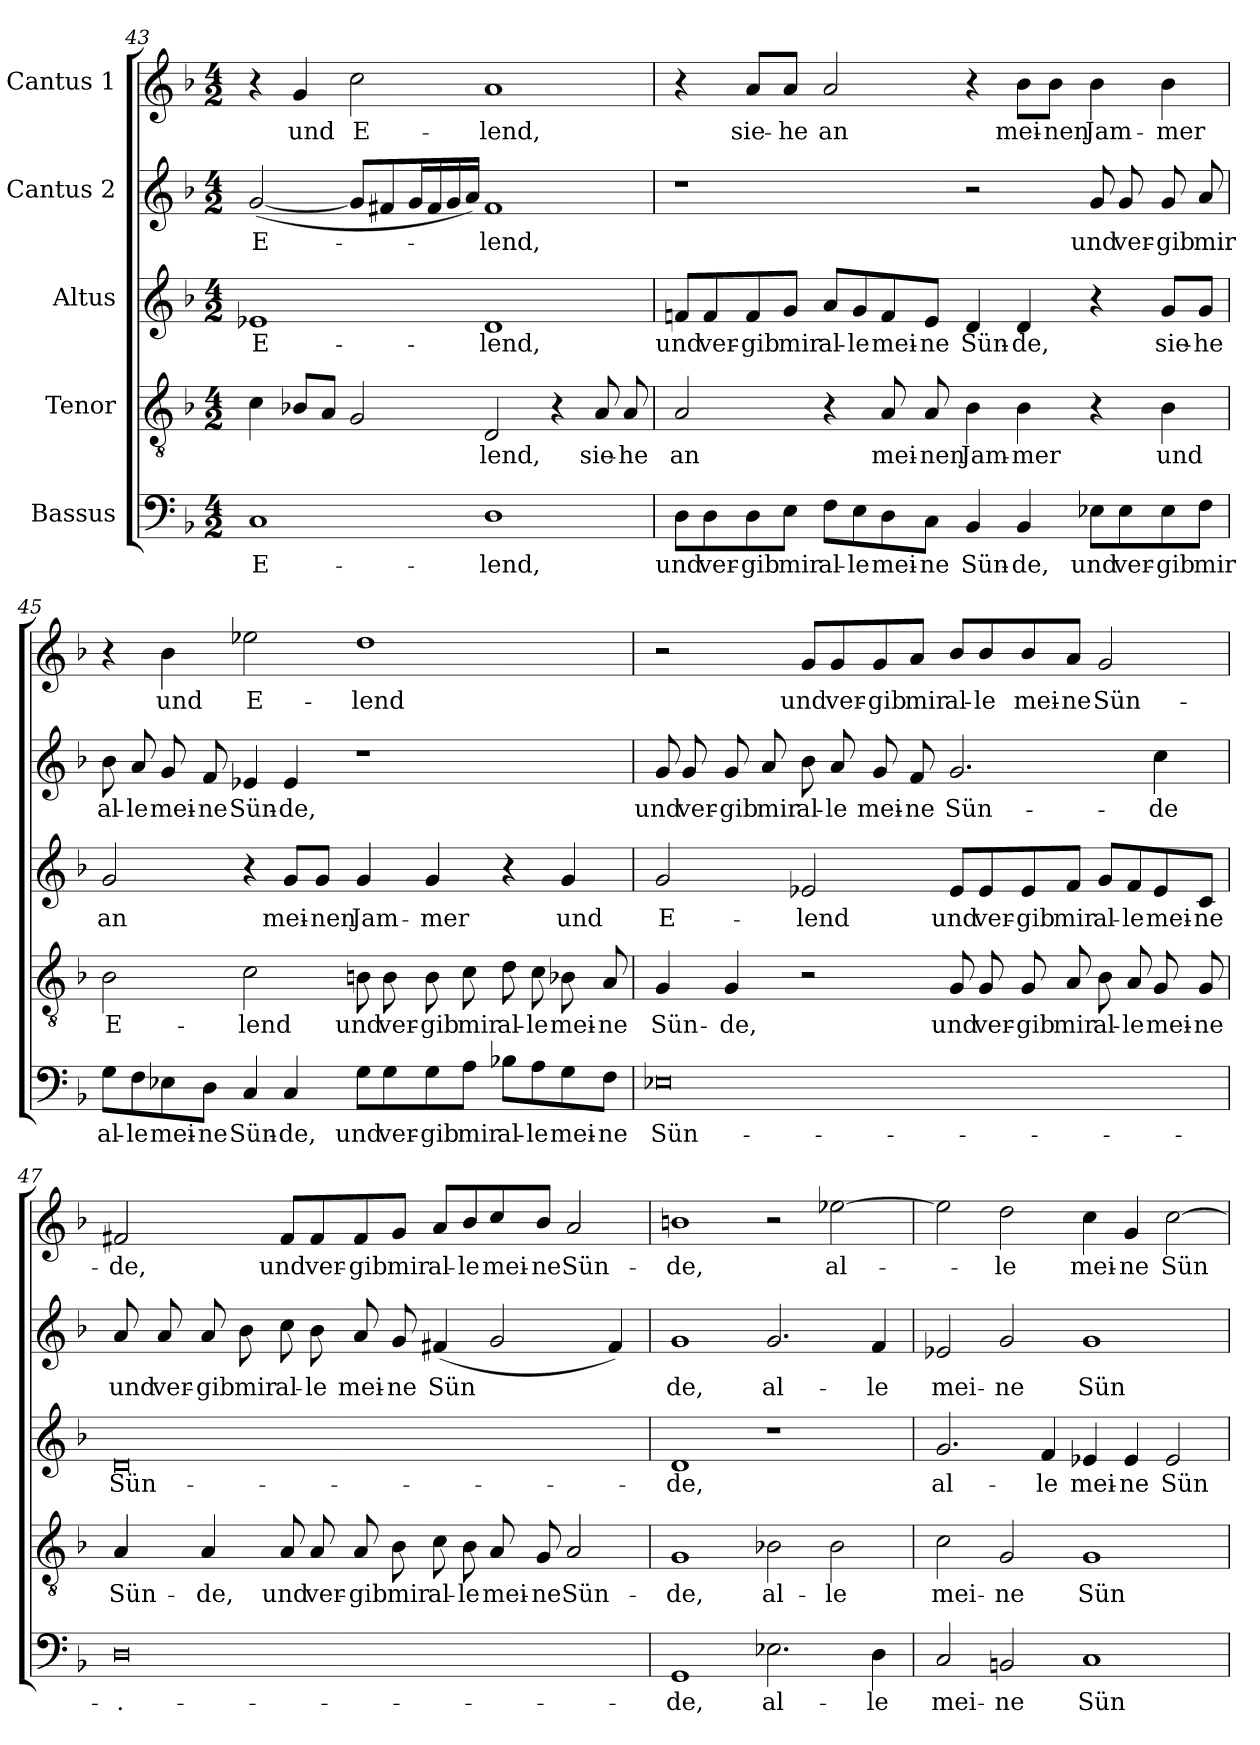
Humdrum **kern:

**kern	**text	**kern	**text	**kern	**text	**kern	**text	**kern	**text
*part5	*part5	*part4	*part4	*part3	*part3	*part2	*part2	*part1	*part1
*staff5	*staff5	*staff4	*staff4	*staff3	*staff3	*staff2	*staff2	*staff1	*staff1
*I"Bassus	*	*I"Tenor	*	*I"Altus	*	*I"Cantus 2	*	*I"Cantus 1	*
*clefF4	*	*clefGv2	*	*clefG2	*	*clefG2	*	*clefG2	*
*k[b-]	*	*k[b-]	*	*k[b-]	*	*k[b-]	*	*k[b-]	*
*F:	*	*F:	*	*F:	*	*F:	*	*F:	*
*M4/2	*	*M4/2	*	*M4/2	*	*M4/2	*	*M4/2	*
=43	=43	=43	=43	=43	=43	=43	=43	=43	=43
!	!LO:LY:b	!	!	!	!LO:LY:b	!	!LO:LY:b	!	!
1C	E-	4c\	.	1e-X	E-	(<[2g/	E-	4r	.
!	!	!	!	!	!	!	!	!	!LO:LY:b
.	.	8B-X/L	.	.	.	.	.	4g/	und
.	.	8A/J	.	.	.	.	.	.	.
!	!	!	!	!	!	!	!	!	!LO:LY:b
.	.	2G/	.	.	.	8g/L]	.	2cc\	E-
.	.	.	.	.	.	8f#X/	.	.	.
.	.	.	.	.	.	16g/L	.	.	.
.	.	.	.	.	.	16f#/	.	.	.
.	.	.	.	.	.	16g/	.	.	.
.	.	.	.	.	.	16a/JJ)	.	.	.
!	!LO:LY:b	!	!LO:LY:b	!	!LO:LY:b	!	!LO:LY:b	!	!LO:LY:b
1D	-lend,	2D/	lend,	1d	-lend,	1f#	-lend,	1a	-lend,
.	.	4r	.	.	.	.	.	.	.
!	!	!	!LO:LY:b	!	!	!	!	!	!
.	.	8A/	sie-	.	.	.	.	.	.
!	!	!	!LO:LY:b	!	!	!	!	!	!
.	.	8A/	-he	.	.	.	.	.	.
!!LO:PB:g=z
=44	=44	=44	=44	=44	=44	=44	=44	=44	=44
!	!LO:LY:b	!	!LO:LY:b	!	!LO:LY:b	!	!	!	!
8D\L	und	2A/	an	8fn/L	und	1r	.	4r	.
!	!LO:LY:b	!	!	!	!LO:LY:b	!	!	!	!
8D\	ver-	.	.	8f/	ver-	.	.	.	.
!	!LO:LY:b	!	!	!	!LO:LY:b	!	!	!	!LO:LY:b
8D\	-gib	.	.	8f/	-gib	.	.	8a/L	sie-
!	!LO:LY:b	!	!	!	!LO:LY:b	!	!	!	!LO:LY:b
8E\J	mir	.	.	8g/J	mir	.	.	8a/J	-he
!	!LO:LY:b	!	!	!	!LO:LY:b	!	!	!	!LO:LY:b
8F\L	al-	4r	.	8a/L	al-	.	.	2a/	an
!	!LO:LY:b	!	!	!	!LO:LY:b	!	!	!	!
8E\	-le	.	.	8g/	-le	.	.	.	.
!	!LO:LY:b	!	!LO:LY:b	!	!LO:LY:b	!	!	!	!
8D\	mei-	8A/	mei-	8f/	mei-	.	.	.	.
!	!LO:LY:b	!	!LO:LY:b	!	!LO:LY:b	!	!	!	!
8C\J	-ne	8A/	-nen	8e/J	-ne	.	.	.	.
!	!LO:LY:b	!	!LO:LY:b	!	!LO:LY:b	!	!	!	!
4BB-/	Sün-	4B-\	Jam-	4d/	Sün-	2r	.	4r	.
!	!LO:LY:b	!	!LO:LY:b	!	!LO:LY:b	!	!	!	!LO:LY:b
4BB-/	-de,	4B-\	-mer	4d/	-de,	.	.	8b-\L	mei-
!	!	!	!	!	!	!	!	!	!LO:LY:b
.	.	.	.	.	.	.	.	8b-\J	-nen
!	!LO:LY:b	!	!	!	!	!	!LO:LY:b	!	!LO:LY:b
8E-X\L	und	4r	.	4r	.	8g/	und	4b-\	Jam-
!	!LO:LY:b	!	!	!	!	!	!LO:LY:b	!	!
8E-\	ver-	.	.	.	.	8g/	ver-	.	.
!	!LO:LY:b	!	!LO:LY:b	!	!LO:LY:b	!	!LO:LY:b	!	!LO:LY:b
8E-\	-gib	4B-\	und	8g/L	sie-	8g/	-gib	4b-\	-mer
!	!LO:LY:b	!	!	!	!LO:LY:b	!	!LO:LY:b	!	!
8F\J	mir	.	.	8g/J	-he	8a/	mir	.	.
!!LO:LB:g=z
=45	=45	=45	=45	=45	=45	=45	=45	=45	=45
!	!LO:LY:b	!	!LO:LY:b	!	!LO:LY:b	!	!LO:LY:b	!	!
8G\L	al-	2B-\	E-	2g/	an	8b-\	al-	4r	.
!	!LO:LY:b	!	!	!	!	!	!LO:LY:b	!	!
8F\	-le	.	.	.	.	8a/	-le	.	.
!	!LO:LY:b	!	!	!	!	!	!LO:LY:b	!	!LO:LY:b
8E-X\	mei-	.	.	.	.	8g/	mei-	4b-\	und
!	!LO:LY:b	!	!	!	!	!	!LO:LY:b	!	!
8D\J	-ne	.	.	.	.	8f/	-ne	.	.
!	!LO:LY:b	!	!LO:LY:b	!	!	!	!LO:LY:b	!	!LO:LY:b
4C/	Sün-	2c\	-lend	4r	.	4e-X/	Sün-	2ee-X\	E-
!	!LO:LY:b	!	!	!	!LO:LY:b	!	!LO:LY:b	!	!
4C/	-de,	.	.	8g/L	mei-	4e-/	-de,	.	.
!	!	!	!	!	!LO:LY:b	!	!	!	!
.	.	.	.	8g/J	-nen	.	.	.	.
!	!LO:LY:b	!	!LO:LY:b	!	!LO:LY:b	!	!	!	!LO:LY:b
8G\L	und	8Bn\	und	4g/	Jam-	1r	.	1dd	-lend
!	!LO:LY:b	!	!LO:LY:b	!	!	!	!	!	!
8G\	ver-	8B\	ver-	.	.	.	.	.	.
!	!LO:LY:b	!	!LO:LY:b	!	!LO:LY:b	!	!	!	!
8G\	-gib	8B\	-gib	4g/	-mer	.	.	.	.
!	!LO:LY:b	!	!LO:LY:b	!	!	!	!	!	!
8A\J	mir	8c\	mir	.	.	.	.	.	.
!	!LO:LY:b	!	!LO:LY:b	!	!	!	!	!	!
8B-X\L	al-	8d\	al-	4r	.	.	.	.	.
!	!LO:LY:b	!	!LO:LY:b	!	!	!	!	!	!
8A\	-le	8c\	-le	.	.	.	.	.	.
!	!LO:LY:b	!	!LO:LY:b	!	!LO:LY:b	!	!	!	!
8G\	mei-	8B-X\	mei-	4g/	und	.	.	.	.
!	!LO:LY:b	!	!LO:LY:b	!	!	!	!	!	!
8F\J	-ne	8A/	-ne	.	.	.	.	.	.
!!LO:LB:g=z
=46	=46	=46	=46	=46	=46	=46	=46	=46	=46
!	!LO:LY:b	!	!LO:LY:b	!	!LO:LY:b	!	!LO:LY:b	!	!
0E-X	Sün-	4G/	Sün-	2g/	E-	8g/	und	2r	.
!	!	!	!	!	!	!	!LO:LY:b	!	!
.	.	.	.	.	.	8g/	ver-	.	.
!	!	!	!LO:LY:b	!	!	!	!LO:LY:b	!	!
.	.	4G/	-de,	.	.	8g/	-gib	.	.
!	!	!	!	!	!	!	!LO:LY:b	!	!
.	.	.	.	.	.	8a/	mir	.	.
!	!	!	!	!	!LO:LY:b	!	!LO:LY:b	!	!LO:LY:b
.	.	2r	.	2e-X/	-lend	8b-\	al-	8g/L	und
!	!	!	!	!	!	!	!LO:LY:b	!	!LO:LY:b
.	.	.	.	.	.	8a/	-le	8g/	ver-
!	!	!	!	!	!	!	!LO:LY:b	!	!LO:LY:b
.	.	.	.	.	.	8g/	mei-	8g/	-gib
!	!	!	!	!	!	!	!LO:LY:b	!	!LO:LY:b
.	.	.	.	.	.	8f/	-ne	8a/J	mir
!	!	!	!LO:LY:b	!	!LO:LY:b	!	!LO:LY:b	!	!LO:LY:b
.	.	8G/	und	8e-/L	und	2.g/	Sün-	8b-/L	al-
!	!	!	!LO:LY:b	!	!LO:LY:b	!	!	!	!LO:LY:b
.	.	8G/	ver-	8e-/	ver-	.	.	8b-/	-le
!	!	!	!LO:LY:b	!	!LO:LY:b	!	!	!	!LO:LY:b
.	.	8G/	-gib	8e-/	-gib	.	.	8b-/	mei-
!	!	!	!LO:LY:b	!	!LO:LY:b	!	!	!	!LO:LY:b
.	.	8A/	mir	8f/J	mir	.	.	8a/J	-ne
!	!	!	!LO:LY:b	!	!LO:LY:b	!	!	!	!LO:LY:b
.	.	8B-\	al-	8g/L	al-	.	.	2g/	Sün-
!	!	!	!LO:LY:b	!	!LO:LY:b	!	!	!	!
.	.	8A/	-le	8f/	-le	.	.	.	.
!	!	!	!LO:LY:b	!	!LO:LY:b	!	!LO:LY:b	!	!
.	.	8G/	mei-	8e-/	mei-	4cc\	-de	.	.
!	!	!	!LO:LY:b	!	!LO:LY:b	!	!	!	!
.	.	8G/	-ne	8c/J	-ne	.	.	.	.
!!LO:PB:g=z
=47	=47	=47	=47	=47	=47	=47	=47	=47	=47
!	!LO:LY:b	!	!LO:LY:b	!	!LO:LY:b	!	!LO:LY:b	!	!LO:LY:b
0D	-.-	4A/	Sün-	0d	Sün-	8a/	und	2f#X/	-de,
!	!	!	!	!	!	!	!LO:LY:b	!	!
.	.	.	.	.	.	8a/	ver-	.	.
!	!	!	!LO:LY:b	!	!	!	!LO:LY:b	!	!
.	.	4A/	-de,	.	.	8a/	-gib	.	.
!	!	!	!	!	!	!	!LO:LY:b	!	!
.	.	.	.	.	.	8b-\	mir	.	.
!	!	!	!LO:LY:b	!	!	!	!LO:LY:b	!	!LO:LY:b
.	.	8A/	und	.	.	8cc\	al-	8f#/L	und
!	!	!	!LO:LY:b	!	!	!	!LO:LY:b	!	!LO:LY:b
.	.	8A/	ver-	.	.	8b-\	-le	8f#/	ver-
!	!	!	!LO:LY:b	!	!	!	!LO:LY:b	!	!LO:LY:b
.	.	8A/	-gib	.	.	8a/	mei-	8f#/	-gib
!	!	!	!LO:LY:b	!	!	!	!LO:LY:b	!	!LO:LY:b
.	.	8B-\	mir	.	.	8g/	-ne	8g/J	mir
!	!	!	!LO:LY:b	!	!	!	!LO:LY:b	!	!LO:LY:b
.	.	8c\	al-	.	.	(<4f#X/	Sün	8a/L	al-
!	!	!	!LO:LY:b	!	!	!	!	!	!LO:LY:b
.	.	8B-\	-le	.	.	.	.	8b-/	-le
!	!	!	!LO:LY:b	!	!	!	!	!	!LO:LY:b
.	.	8A/	mei-	.	.	2g/	.	8cc/	mei-
!	!	!	!LO:LY:b	!	!	!	!	!	!LO:LY:b
.	.	8G/	-ne	.	.	.	.	8b-/J	-ne
!	!	!	!LO:LY:b	!	!	!	!	!	!LO:LY:b
.	.	2A/	Sün-	.	.	.	.	2a/	Sün-
.	.	.	.	.	.	4f#/)	.	.	.
=48	=48	=48	=48	=48	=48	=48	=48	=48	=48
!	!LO:LY:b	!	!LO:LY:b	!	!LO:LY:b	!	!LO:LY:b	!	!LO:LY:b
1GG	-de,	1G	-de,	1d	-de,	1g	de,	1bn	-de,
!	!LO:LY:b	!	!LO:LY:b	!	!	!	!LO:LY:b	!	!
2.E-X\	al-	2B-X\	al-	1r	.	2.g/	al-	2r	.
!	!	!	!LO:LY:b	!	!	!	!	!	!LO:LY:b
.	.	2B-\	-le	.	.	.	.	[2ee-X\	al-
!	!LO:LY:b	!	!	!	!	!	!LO:LY:b	!	!
4D\	-le	.	.	.	.	4f/	-le	.	.
=49	=49	=49	=49	=49	=49	=49	=49	=49	=49
!	!LO:LY:b	!	!LO:LY:b	!	!LO:LY:b	!	!LO:LY:b	!	!
2C/	mei-	2c\	mei-	2.g/	al-	2e-X/	mei-	2ee-\]	.
!	!LO:LY:b	!	!LO:LY:b	!	!	!	!LO:LY:b	!	!LO:LY:b
2BBn/	-ne	2G/	-ne	.	.	2g/	-ne	2dd\	-le
!	!	!	!	!	!LO:LY:b	!	!	!	!
.	.	.	.	4f/	-le	.	.	.	.
!	!LO:LY:b	!	!LO:LY:b	!	!LO:LY:b	!	!LO:LY:b	!	!LO:LY:b
1C	Sün-	1G	Sün-	4e-X/	mei-	1g	Sün-	4cc\	mei-
!	!	!	!	!	!LO:LY:b	!	!	!	!LO:LY:b
.	.	.	.	4e-/	-ne	.	.	4g/	-ne
!	!	!	!	!	!LO:LY:b	!	!	!	!LO:LY:b
.	.	.	.	2e-/	Sün-	.	.	[2cc\	Sün
=	=	=	=	=	=	=	=	=	=
*-	*-	*-	*-	*-	*-	*-	*-	*-	*-
